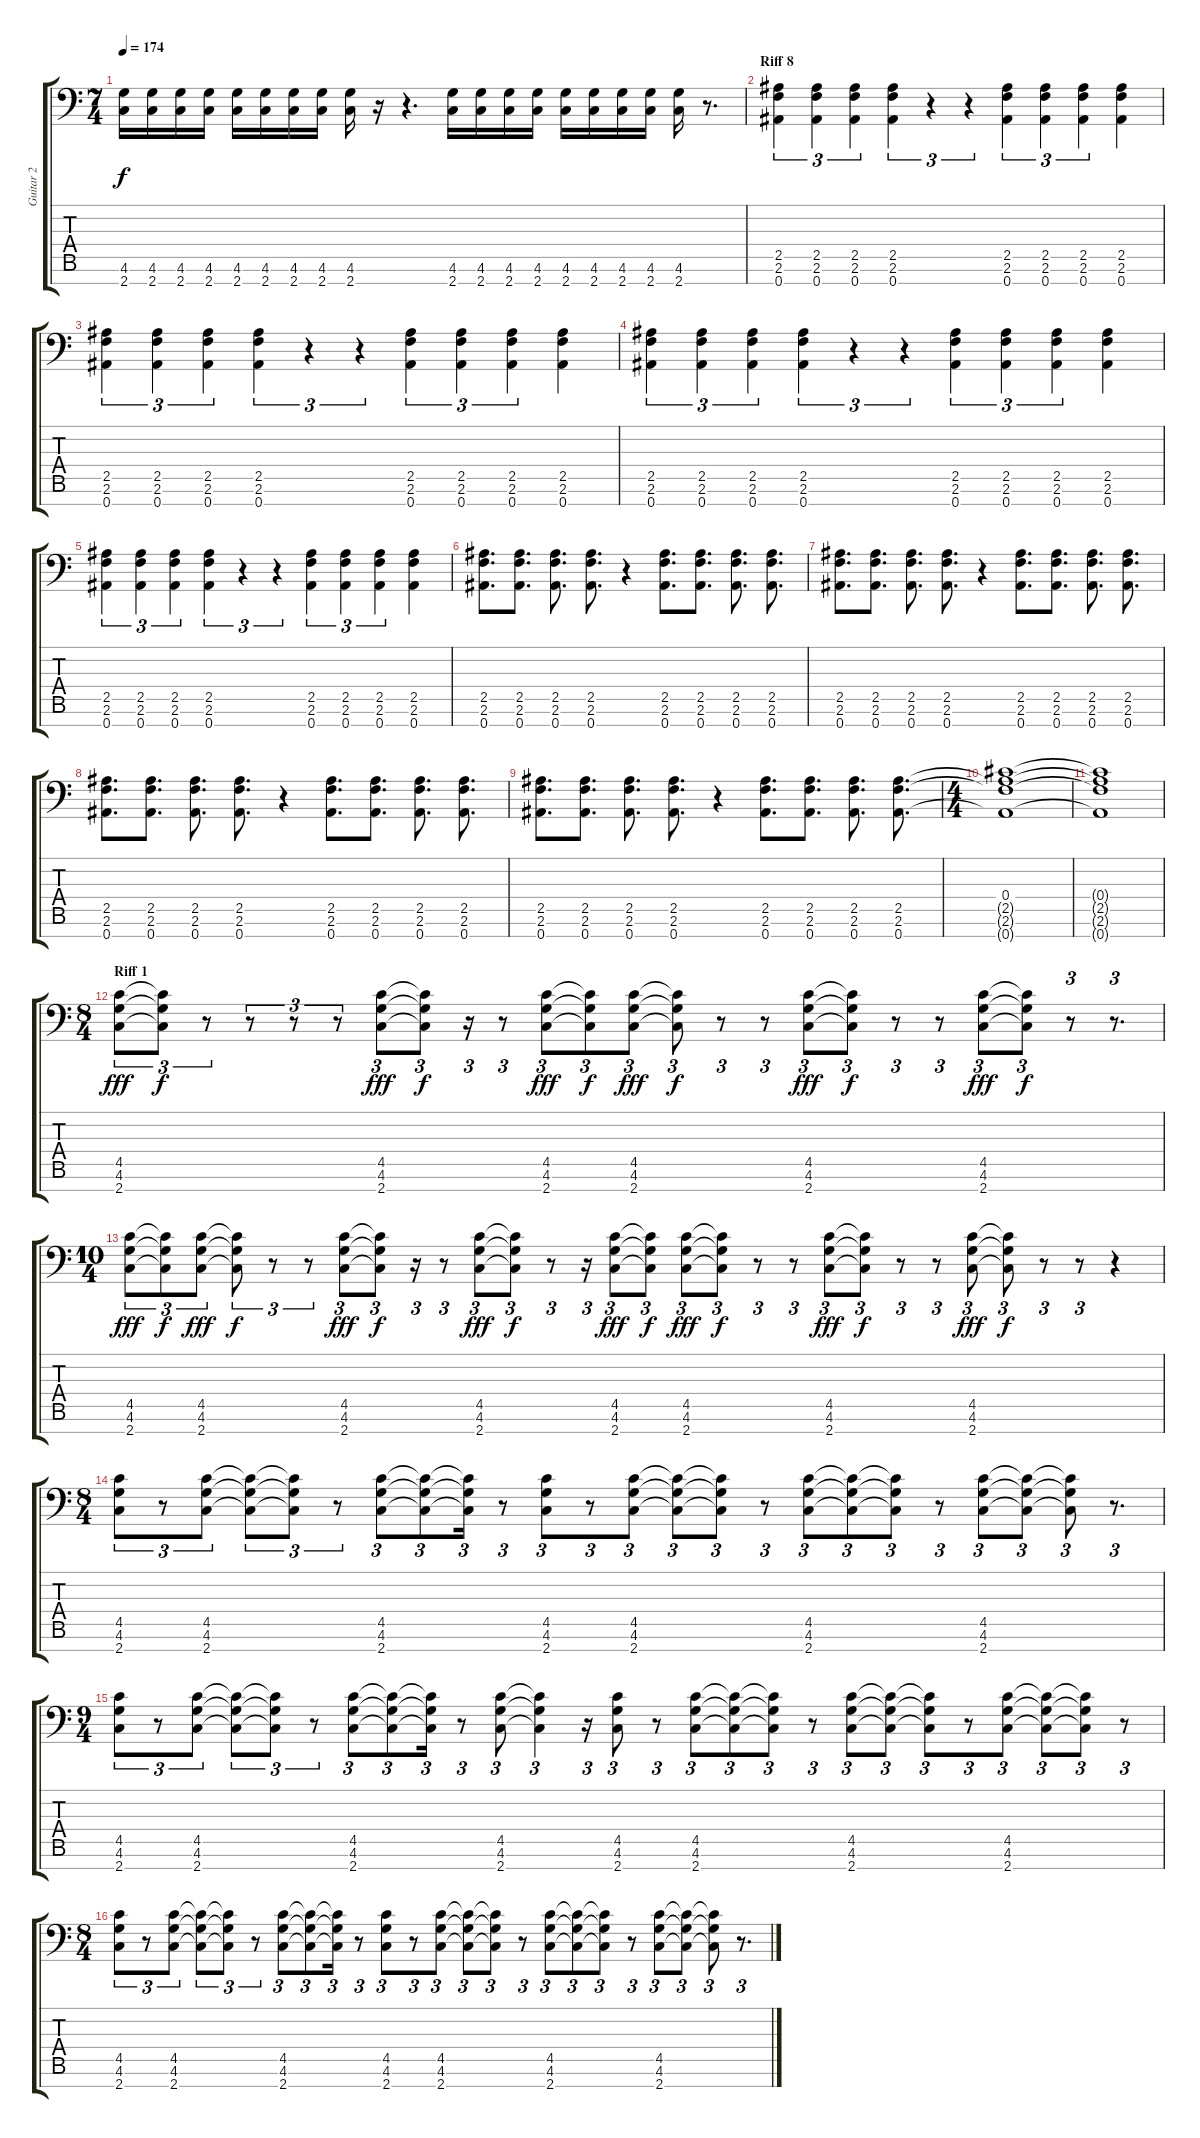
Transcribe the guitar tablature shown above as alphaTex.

\track ("Guitar 2" "Guitar 2") {instrument distortionguitar}
\staff {score tabs}
\tuning (Eb4 Bb3 Gb3 Db3 Ab2 Eb2 Bb1) {hide}
\ts (7 4)
\tempo 174
\clef f4
\ks c
(4.6 2.7).16{dy f} (4.6 2.7).16 (4.6 2.7).16 (4.6 2.7).16 (4.6 2.7).16 (4.6 2.7).16 (4.6 2.7).16 (4.6 2.7).16 (4.6 2.7).16 r.16 r.4{d} (4.6 2.7).16 (4.6 2.7).16 (4.6 2.7).16 (4.6 2.7).16 (4.6 2.7).16 (4.6 2.7).16 (4.6 2.7).16 (4.6 2.7).16 (4.6 2.7).16 r.8{d} |
\section ("" "Riff 8")
(2.5 2.6 0.7).4{tu (3 2)} (2.5 2.6 0.7).4{tu (3 2)} (2.5 2.6 0.7).4{tu (3 2)} (2.5 2.6 0.7).4{tu (3 2)} r.4{tu (3 2)} r.4{tu (3 2)} (2.5 2.6 0.7).4{tu (3 2)} (2.5 2.6 0.7).4{tu (3 2)} (2.5 2.6 0.7).4{tu (3 2)} (2.5 2.6 0.7).4 |
(2.5 2.6 0.7).4{tu (3 2)} (2.5 2.6 0.7).4{tu (3 2)} (2.5 2.6 0.7).4{tu (3 2)} (2.5 2.6 0.7).4{tu (3 2)} r.4{tu (3 2)} r.4{tu (3 2)} (2.5 2.6 0.7).4{tu (3 2)} (2.5 2.6 0.7).4{tu (3 2)} (2.5 2.6 0.7).4{tu (3 2)} (2.5 2.6 0.7).4 |
(2.5 2.6 0.7).4{tu (3 2)} (2.5 2.6 0.7).4{tu (3 2)} (2.5 2.6 0.7).4{tu (3 2)} (2.5 2.6 0.7).4{tu (3 2)} r.4{tu (3 2)} r.4{tu (3 2)} (2.5 2.6 0.7).4{tu (3 2)} (2.5 2.6 0.7).4{tu (3 2)} (2.5 2.6 0.7).4{tu (3 2)} (2.5 2.6 0.7).4 |
(2.5 2.6 0.7).4{tu (3 2)} (2.5 2.6 0.7).4{tu (3 2)} (2.5 2.6 0.7).4{tu (3 2)} (2.5 2.6 0.7).4{tu (3 2)} r.4{tu (3 2)} r.4{tu (3 2)} (2.5 2.6 0.7).4{tu (3 2)} (2.5 2.6 0.7).4{tu (3 2)} (2.5 2.6 0.7).4{tu (3 2)} (2.5 2.6 0.7).4 |
(2.5 2.6 0.7).8{d} (2.5 2.6 0.7).8{d} (2.5 2.6 0.7).8{d} (2.5 2.6 0.7).8{d} r.4 (2.5 2.6 0.7).8{d} (2.5 2.6 0.7).8{d} (2.5 2.6 0.7).8{d} (2.5 2.6 0.7).8{d} |
(2.5 2.6 0.7).8{d} (2.5 2.6 0.7).8{d} (2.5 2.6 0.7).8{d} (2.5 2.6 0.7).8{d} r.4 (2.5 2.6 0.7).8{d} (2.5 2.6 0.7).8{d} (2.5 2.6 0.7).8{d} (2.5 2.6 0.7).8{d} |
(2.5 2.6 0.7).8{d} (2.5 2.6 0.7).8{d} (2.5 2.6 0.7).8{d} (2.5 2.6 0.7).8{d} r.4 (2.5 2.6 0.7).8{d} (2.5 2.6 0.7).8{d} (2.5 2.6 0.7).8{d} (2.5 2.6 0.7).8{d} |
(2.5 2.6 0.7).8{d} (2.5 2.6 0.7).8{d} (2.5 2.6 0.7).8{d} (2.5 2.6 0.7).8{d} r.4 (2.5 2.6 0.7).8{d} (2.5 2.6 0.7).8{d} (2.5 2.6 0.7).8{d} (2.5 2.6 0.7).8{d} |
\ts (4 4)
(0.4 2.5{t} 2.6{t} 0.7{t}).1 |
(0.4{t} 2.5{t} 2.6{t} 0.7{t}).1 |
\ts (8 4)
\section ("" "Riff 1")
(4.5 4.6 2.7).8{tu (3 2) dy fff} (4.5{t} 4.6{t} 2.7{t}).8{tu (3 2) dy f} r.8{tu (3 2)} r.8{tu (3 2)} r.8{tu (3 2)} r.8{tu (3 2)} (4.5 4.6 2.7).8{tu (3 2) dy fff} (4.5{t} 4.6{t} 2.7{t}).8{tu (3 2) dy f} r.16{tu (3 2)} r.8{tu (3 2)} (4.5 4.6 2.7).8{tu (3 2) dy fff} (4.5{t} 4.6{t} 2.7{t}).8{tu (3 2) dy f} (4.5 4.6 2.7).8{tu (3 2) dy fff} (4.5{t} 4.6{t} 2.7{t}).8{tu (3 2) dy f} r.8{tu (3 2)} r.8{tu (3 2)} (4.5 4.6 2.7).8{tu (3 2) dy fff} (4.5{t} 4.6{t} 2.7{t}).8{tu (3 2) dy f} r.8{tu (3 2)} r.8{tu (3 2)} (4.5 4.6 2.7).8{tu (3 2) dy fff} (4.5{t} 4.6{t} 2.7{t}).8{tu (3 2) dy f} r.8{tu (3 2)} r.8{d tu (3 2)} |
\ts (10 4)
(4.5 4.6 2.7).8{tu (3 2) dy fff} (4.5{t} 4.6{t} 2.7{t}).8{tu (3 2) dy f} (4.5 4.6 2.7).8{tu (3 2) dy fff} (4.5{t} 4.6{t} 2.7{t}).8{tu (3 2) dy f} r.8{tu (3 2)} r.8{tu (3 2)} (4.5 4.6 2.7).8{tu (3 2) dy fff} (4.5{t} 4.6{t} 2.7{t}).8{tu (3 2) dy f} r.16{tu (3 2)} r.8{tu (3 2)} (4.5 4.6 2.7).8{tu (3 2) dy fff} (4.5{t} 4.6{t} 2.7{t}).8{tu (3 2) dy f} r.8{tu (3 2)} r.16{tu (3 2)} (4.5 4.6 2.7).8{tu (3 2) dy fff} (4.5{t} 4.6{t} 2.7{t}).8{tu (3 2) dy f} (4.5 4.6 2.7).8{tu (3 2) dy fff} (4.5{t} 4.6{t} 2.7{t}).8{tu (3 2) dy f} r.8{tu (3 2)} r.8{tu (3 2)} (4.5 4.6 2.7).8{tu (3 2) dy fff} (4.5{t} 4.6{t} 2.7{t}).8{tu (3 2) dy f} r.8{tu (3 2)} r.8{tu (3 2)} (4.5 4.6 2.7).8{tu (3 2) dy fff} (4.5{t} 4.6{t} 2.7{t}).8{tu (3 2) dy f} r.8{tu (3 2)} r.8{tu (3 2)} r.4 |
\ts (8 4)
(4.5 4.6 2.7).8{tu (3 2)} r.8{tu (3 2)} (4.5 4.6 2.7).8{tu (3 2)} (4.5{t} 4.6{t} 2.7{t}).8{tu (3 2)} (4.5{t} 4.6{t} 2.7{t}).8{tu (3 2)} r.8{tu (3 2)} (4.5 4.6 2.7).8{tu (3 2)} (4.5{t} 4.6{t} 2.7{t}).8{tu (3 2)} (4.5{t} 4.6{t} 2.7{t}).16{tu (3 2)} r.8{tu (3 2)} (4.5 4.6 2.7).8{tu (3 2)} r.8{tu (3 2)} (4.5 4.6 2.7).8{tu (3 2)} (4.5{t} 4.6{t} 2.7{t}).8{tu (3 2)} (4.5{t} 4.6{t} 2.7{t}).8{tu (3 2)} r.8{tu (3 2)} (4.5 4.6 2.7).8{tu (3 2)} (4.5{t} 4.6{t} 2.7{t}).8{tu (3 2)} (4.5{t} 4.6{t} 2.7{t}).8{tu (3 2)} r.8{tu (3 2)} (4.5 4.6 2.7).8{tu (3 2)} (4.5{t} 4.6{t} 2.7{t}).8{tu (3 2)} (4.5{t} 4.6{t} 2.7{t}).8{tu (3 2)} r.8{d tu (3 2)} |
\ts (9 4)
(4.5 4.6 2.7).8{tu (3 2)} r.8{tu (3 2)} (4.5 4.6 2.7).8{tu (3 2)} (4.5{t} 4.6{t} 2.7{t}).8{tu (3 2)} (4.5{t} 4.6{t} 2.7{t}).8{tu (3 2)} r.8{tu (3 2)} (4.5 4.6 2.7).8{tu (3 2)} (4.5{t} 4.6{t} 2.7{t}).8{tu (3 2)} (4.5{t} 4.6{t} 2.7{t}).16{tu (3 2)} r.8{tu (3 2)} (4.5 4.6 2.7).8{tu (3 2)} (4.5{t} 4.6{t} 2.7{t}).4{tu (3 2)} r.16{tu (3 2)} (4.5 4.6 2.7).8{tu (3 2)} r.8{tu (3 2)} (4.5 4.6 2.7).8{tu (3 2)} (4.5{t} 4.6{t} 2.7{t}).8{tu (3 2)} (4.5{t} 4.6{t} 2.7{t}).8{tu (3 2)} r.8{tu (3 2)} (4.5 4.6 2.7).8{tu (3 2)} (4.5{t} 4.6{t} 2.7{t}).8{tu (3 2)} (4.5{t} 4.6{t} 2.7{t}).8{tu (3 2)} r.8{tu (3 2)} (4.5 4.6 2.7).8{tu (3 2)} (4.5{t} 4.6{t} 2.7{t}).8{tu (3 2)} (4.5{t} 4.6{t} 2.7{t}).8{tu (3 2)} r.8{tu (3 2)} |
\ts (8 4)
(4.5 4.6 2.7).8{tu (3 2)} r.8{tu (3 2)} (4.5 4.6 2.7).8{tu (3 2)} (4.5{t} 4.6{t} 2.7{t}).8{tu (3 2)} (4.5{t} 4.6{t} 2.7{t}).8{tu (3 2)} r.8{tu (3 2)} (4.5 4.6 2.7).8{tu (3 2)} (4.5{t} 4.6{t} 2.7{t}).8{tu (3 2)} (4.5{t} 4.6{t} 2.7{t}).16{tu (3 2)} r.8{tu (3 2)} (4.5 4.6 2.7).8{tu (3 2)} r.8{tu (3 2)} (4.5 4.6 2.7).8{tu (3 2)} (4.5{t} 4.6{t} 2.7{t}).8{tu (3 2)} (4.5{t} 4.6{t} 2.7{t}).8{tu (3 2)} r.8{tu (3 2)} (4.5 4.6 2.7).8{tu (3 2)} (4.5{t} 4.6{t} 2.7{t}).8{tu (3 2)} (4.5{t} 4.6{t} 2.7{t}).8{tu (3 2)} r.8{tu (3 2)} (4.5 4.6 2.7).8{tu (3 2)} (4.5{t} 4.6{t} 2.7{t}).8{tu (3 2)} (4.5{t} 4.6{t} 2.7{t}).8{tu (3 2)} r.8{d tu (3 2)}
